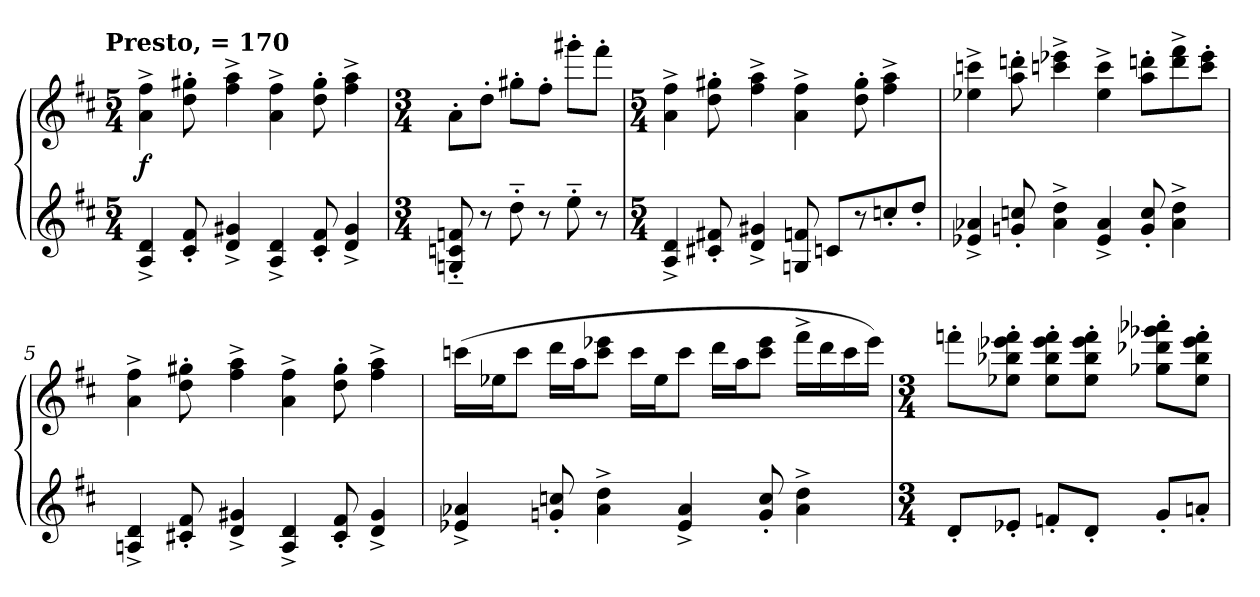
**kern	**kern	**dynam
*part1	*part1	*part1
*staff2	*staff1	*staff1/2
*clefG2	*clefG2	*
*k[f#c#]	*k[f#c#]	*
!!LO:TX:omd:t=Presto,  = 170
*M5/4	*M5/4	*
*MM170	*MM170	*
=1	=1	=1
!	!	!LO:DY:b
4A^/ 4d^/	4a^\ 4ff#^\	f
8c#'/ 8f#'/	8dd'\ 8gg#X'\	.
4d^/ 4g#X^/	4ff#^\ 4aa^\	.
4A^/ 4d^/	4a^\ 4ff#^\	.
8c#'/ 8f#'/	8dd'\ 8gg#'\	.
4d^/ 4g#^/	4ff#^\ 4aa^\	.
=2	=2	=2
*M3/4	*M3/4	*
8Gn'~/ 8cn'~/ 8fn'~/	8a'\L	.
8r	8dd'\J	.
8dd'~\	8gg#X'\L	.
8r	8ff#'\J	.
8ee'~\	8ggg#X'\L	.
8r	8fff#'\J	.
=3	=3	=3
*M5/4	*M5/4	*
4A^/ 4d^/	4a^\ 4ff#^\	.
8c#X'/ 8f#X'/	8dd'\ 8gg#X'\	.
4d^/ 4g#X^/	4ff#^\ 4aa^\	.
8Gn/ 8fn/	4a^\ 4ff#^\	.
8cn/L	.	.
8r	8dd'\ 8gg#'\	.
8ccn'/	4ff#^\ 4aa^\	.
8dd'/J	.	.
!!LO:LB:g=z
=4	=4	=4
4e-X^/ 4a-X^/	4ee-X^\ 4cccn^\	.
8gn'/ 8ccn'/	8aa'\ 8dddn'\	.
4a-^\ 4dd^\	4cccn^\ 4eee-X^\	.
4e-^/ 4a-^/	4ee-^\ 4ccc^\	.
8g'/ 8cc'/	8aa'\ 8dddn'\L	.
4a-^\ 4dd^\	8ddd^\ 8fff#^\	.
.	8ccc'\ 8eee-'\J	.
=5	=5	=5
4An^/ 4d^/	4a^\ 4ff#^\	.
8c#X'/ 8f#'/	8dd'\ 8gg#X'\	.
4d^/ 4g#X^/	4ff#^\ 4aa^\	.
4A^/ 4d^/	4a^\ 4ff#^\	.
8c#'/ 8f#'/	8dd'\ 8gg#'\	.
4d^/ 4g#^/	4ff#^\ 4aa^\	.
!!LO:LB:g=z
=6	=6	=6
4e-X^/ 4a-X^/	(>16cccn\LL	.
.	16ee-X\J	.
.	8ccc\J	.
8gn'/ 8ccn'/	16ddd\LL	.
.	16aa\J	.
4a-^\ 4dd^\	8ccc\ 8eee-X\J	.
.	16ccc\LL	.
.	16ee-\J	.
4e-^/ 4a-^/	8ccc\J	.
.	16ddd\LL	.
.	16aa\J	.
8g'/ 8cc'/	8ccc\ 8eee-\J	.
4a-^\ 4dd^\	16fff#^\LL	.
.	16ddd\	.
.	16ccc\	.
.	16eee-\JJ)	.
=7	=7	=7
*M3/4	*M3/4	*
8d'/L	8fffn'\L	.
8e-X'/J	8ee-X'\ 8bb-X'\ 8eee-X'\ 8fff'\J	.
8fn'/L	8ee-'\ 8bb-'\ 8eee-'\ 8fff'\L	.
8d'/J	8ee-'\ 8bb-'\ 8eee-'\ 8fff'\J	.
8g'/L	8gg-X'\ 8ddd-X'\ 8ggg-X'\ 8aaa-X'\L	.
8an'/J	8ee-'\ 8bb-'\ 8eee-'\ 8fff'\J	.
=	=	=
*-	*-	*-
